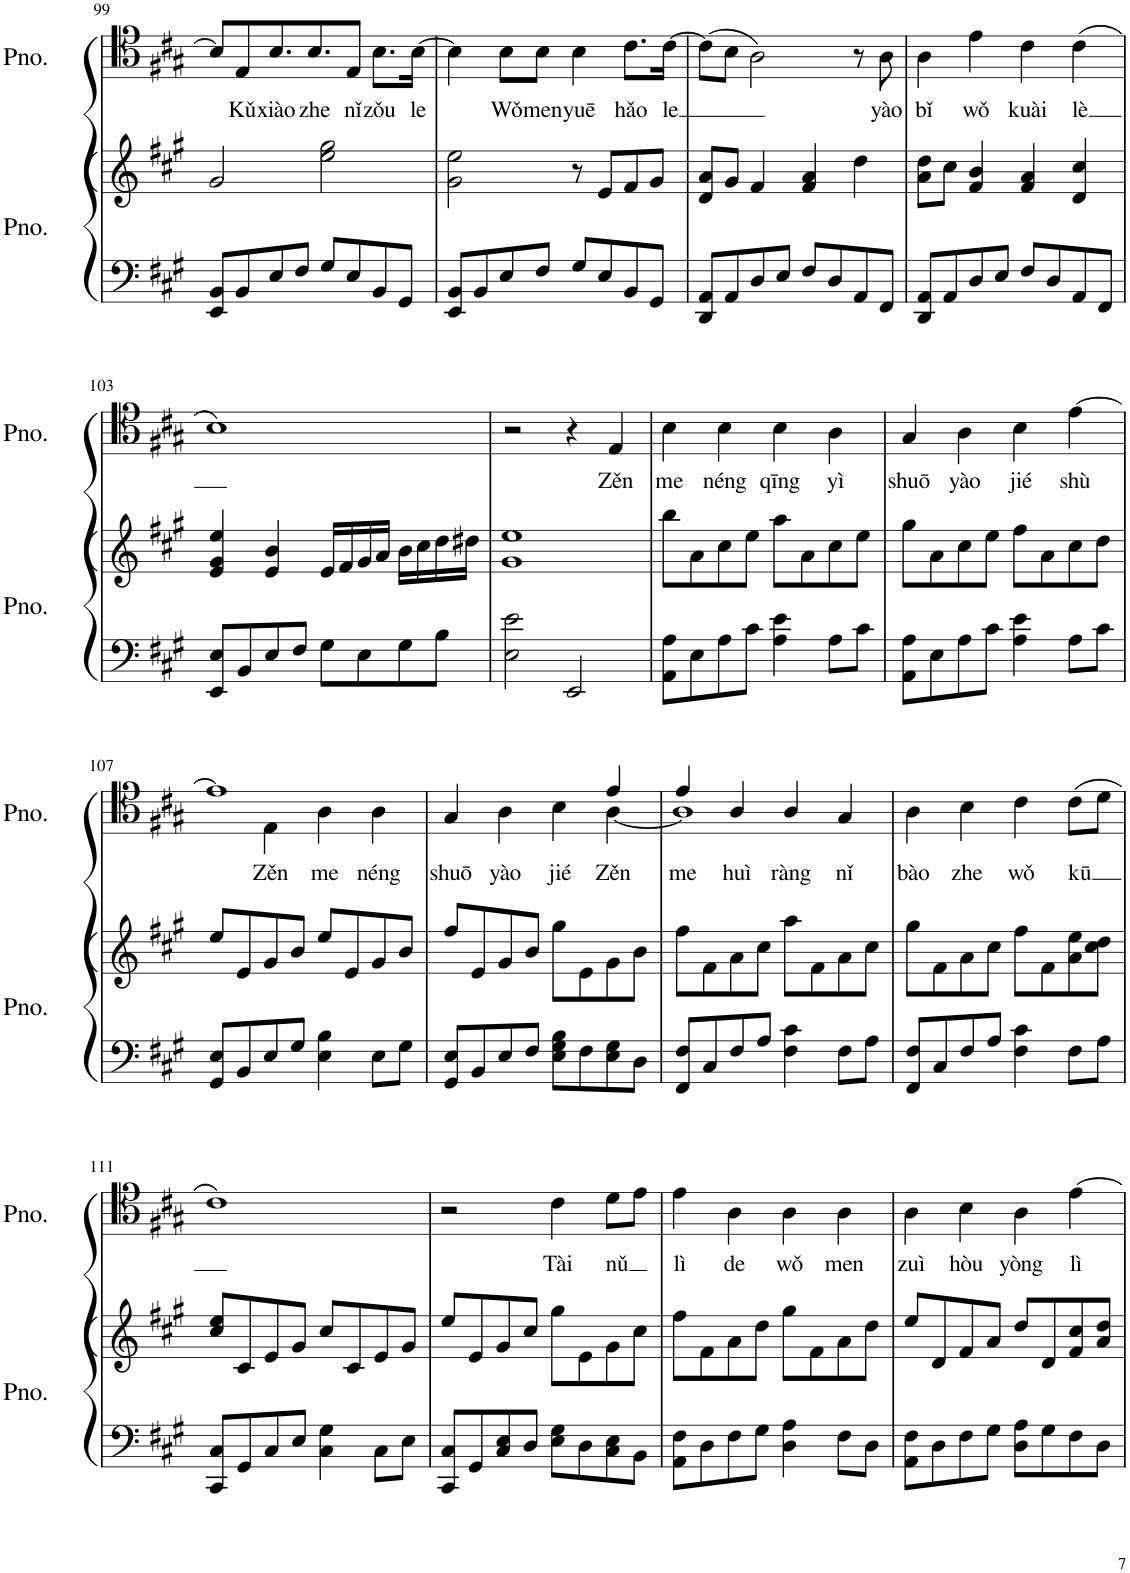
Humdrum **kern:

**kern	**kern	**kern	**text
*part2	*part2	*part1	*part1
*staff3	*staff2	*staff1	*staff1
*I"Piano	*	*I"Piano	*
*I'Pno.	*	*I'Pno.	*
!!LO:PB:g=z
*clefF4	*clefG2	*clefC4	*
*k[f#c#g#]	*k[f#c#g#]	*k[f#c#g#]	*
*M4/4	*M4/4	*M4/4	*
=99	=99	=99	=99
8EE/ 8BB/L	2g#/	8B/L]	.
!	!	!	!LO:LY:b
8BB/	.	8E/	Kǔ
!	!	!	!LO:LY:b
8E/	.	8.B/	xiào
8F#/J	.	.	.
!	!	!	!LO:LY:b
.	.	8.B/	zhe
8G#/L	2ee\ 2gg#\	.	.
!	!	!	!LO:LY:b
8E/	.	8E/J	nǐ
!	!	!	!LO:LY:b
8BB/	.	8.B\L	zǒu
8GG#/J	.	.	.
!	!	!	!LO:LY:b
.	.	[16B\Jk	le
=100	=100	=100	=100
8EE/ 8BB/L	2g#\ 2ee\	4B\]	.
8BB/	.	.	.
!	!	!	!LO:LY:b
8E/	.	8B\L	Wǒ
!	!	!	!LO:LY:b
8F#/J	.	8B\J	men
!	!	!	!LO:LY:b
8G#/L	8r	4B\	yuē
8E/	8e/L	.	.
!	!	!	!LO:LY:b
8BB/	8f#/	8.c#\L	hǎo
8GG#/J	8g#/J	.	.
!	!	!	!LO:LY:b
.	.	[16c#\Jk	le
=101	=101	=101	=101
8DD/ 8AA/L	8d/ 8a/L	(8c#\L]	.
8AA/	8g#/J	8B\J	.
8D/	4f#/	2A\)	.
8E/J	.	.	.
8F#/L	4f#/ 4a/	.	.
8D/	.	.	.
8AA/	4dd\	8r	.
!	!	!	!LO:LY:b
8FF#/J	.	8A\	yào
=102	=102	=102	=102
!	!	!	!LO:LY:b
8DD/ 8AA/L	8a\ 8dd\L	4A\	bǐ
8AA/	8cc#\J	.	.
!	!	!	!LO:LY:b
8D/	4f#/ 4b/	4e\	wǒ
8E/J	.	.	.
!	!	!	!LO:LY:b
8F#/L	4f#/ 4a/	4c#\	kuài
8D/	.	.	.
!	!	!	!LO:LY:b
8AA/	4d/ 4cc#/	(4c#\	lè
8FF#/J	.	.	.
!!LO:LB:g=z
=103	=103	=103	=103
8EE/ 8E/L	4e/ 4g#/ 4ee/	1B)	.
8BB/	.	.	.
8E/	4e/ 4b/	.	.
8F#/J	.	.	.
8G#\L	16e/LL	.	.
.	16f#/	.	.
8E\	16g#/	.	.
.	16a/JJ	.	.
8G#\	16b\LL	.	.
.	16cc#\	.	.
8B\J	16dd\	.	.
.	16dd#X\JJ	.	.
=104	=104	=104	=104
2E\ 2e\	1g# 1ee	2r	.
2EE/	.	4r	.
!	!	!	!LO:LY:b
.	.	4E/	Zěn
=105	=105	=105	=105
!	!	!	!LO:LY:b
8AA\ 8A\L	8bb\L	4B\	me
8E\	8a\	.	.
!	!	!	!LO:LY:b
8A\	8cc#\	4B\	néng
8c#\J	8ee\J	.	.
!	!	!	!LO:LY:b
4A\ 4e\	8aa\L	4B\	qīng
.	8a\	.	.
!	!	!	!LO:LY:b
8A\L	8cc#\	4A\	yì
8c#\J	8ee\J	.	.
=106	=106	=106	=106
!	!	!	!LO:LY:b
8AA\ 8A\L	8gg#\L	4G#/	shuō
8E\	8a\	.	.
!	!	!	!LO:LY:b
8A\	8cc#\	4A\	yào
8c#\J	8ee\J	.	.
!	!	!	!LO:LY:b
4A\ 4e\	8ff#\L	4B\	jié
.	8a\	.	.
!	!	!	!LO:LY:b
8A\L	8cc#\	[4e\	shù
8c#\J	8dd\J	.	.
!!LO:LB:g=z
=107	=107	=107	=107
*	*	*^	*
8GG#/ 8E/L	8ee/L	1e]	4ryy	.
8BB/	8e/	.	.	.
!	!	!	!	!LO:LY:b
8E/	8g#/	.	4E\	Zěn
8G#/J	8b/J	.	.	.
!	!	!	!	!LO:LY:b
4E\ 4B\	8ee/L	.	4A\	me
.	8e/	.	.	.
!	!	!	!	!LO:LY:b
8E\L	8g#/	.	4A\	néng
8G#\J	8b/J	.	.	.
=108	=108	=108	=108	=108
!	!	!	!	!LO:LY:b
8GG#/ 8E/L	8ff#/L	4G#/	2.ryy	shuō
8BB/	8e/	.	.	.
!	!	!	!	!LO:LY:b
8E/	8g#/	4A\	.	yào
8F#/J	8b/J	.	.	.
!	!	!	!	!LO:LY:b
8E\ 8G#\ 8B\L	8gg#\L	4B\	.	jié
8F#\	8e\	.	.	.
!	!	!	!	!LO:LY:b
8E\ 8G#\	8g#\	4e/	[4A\	Zěn
8D\J	8b\J	.	.	.
=109	=109	=109	=109	=109
!	!	!	!	!LO:LY:b
8FF#/ 8F#/L	8ff#\L	4e/	1A]	me
8C#/	8f#\	.	.	.
!	!	!	!	!LO:LY:b
8F#/	8a\	4A/	.	huì
8A/J	8cc#\J	.	.	.
!	!	!	!	!LO:LY:b
4F#\ 4c#\	8aa\L	4A/	.	ràng
.	8f#\	.	.	.
!	!	!	!	!LO:LY:b
8F#\L	8a\	4G#/	.	nǐ
8A\J	8cc#\J	.	.	.
*	*	*v	*v	*
=110	=110	=110	=110
!	!	!	!LO:LY:b
8FF#/ 8F#/L	8gg#\L	4A\	bào
8C#/	8f#\	.	.
!	!	!	!LO:LY:b
8F#/	8a\	4B\	zhe
8A/J	8cc#\J	.	.
!	!	!	!LO:LY:b
4F#\ 4c#\	8ff#\L	4c#\	wǒ
.	8f#\	.	.
!	!	!	!LO:LY:b
8F#\L	8a\ 8ee\	(8c#\L	kū
8A\J	8cc#\ 8dd\J	8d\J	.
!!LO:LB:g=z
=111	=111	=111	=111
8CC#/ 8C#/L	8cc#/ 8ee/L	1c#)	.
8GG#/	8c#/	.	.
8C#/	8e/	.	.
8E/J	8g#/J	.	.
4C#\ 4G#\	8cc#/L	.	.
.	8c#/	.	.
8C#\L	8e/	.	.
8E\J	8g#/J	.	.
=112	=112	=112	=112
8CC#/ 8C#/L	8ee/L	2r	.
8GG#/	8e/	.	.
8C#/ 8E/	8g#/	.	.
8D/J	8cc#/J	.	.
!	!	!	!LO:LY:b
8E\ 8G#\L	8gg#\L	4c#\	Tài
8D\	8e\	.	.
!	!	!	!LO:LY:b
8C#\ 8E\	8g#\	8d\L	nǔ
8BB\J	8cc#\J	8e\J	.
=113	=113	=113	=113
!	!	!	!LO:LY:b
8AA\ 8F#\L	8ff#\L	4e\	lì
8D\	8f#\	.	.
!	!	!	!LO:LY:b
8F#\	8a\	4A\	de
8G#\J	8dd\J	.	.
!	!	!	!LO:LY:b
4D\ 4A\	8gg#\L	4A\	wǒ
.	8f#\	.	.
!	!	!	!LO:LY:b
8F#\L	8a\	4A\	men
8D\J	8dd\J	.	.
=114	=114	=114	=114
!	!	!	!LO:LY:b
8AA\ 8F#\L	8ee/L	4A\	zuì
8D\	8d/	.	.
!	!	!	!LO:LY:b
8F#\	8f#/	4B\	hòu
8G#\J	8a/J	.	.
!	!	!	!LO:LY:b
8D\ 8A\L	8dd/L	4A\	yòng
8G#\	8d/	.	.
!	!	!	!LO:LY:b
8F#\	8f#/ 8cc#/	[4e\	lì
8D\J	8a/ 8dd/J	.	.
=	=	=	=
*-	*-	*-	*-
